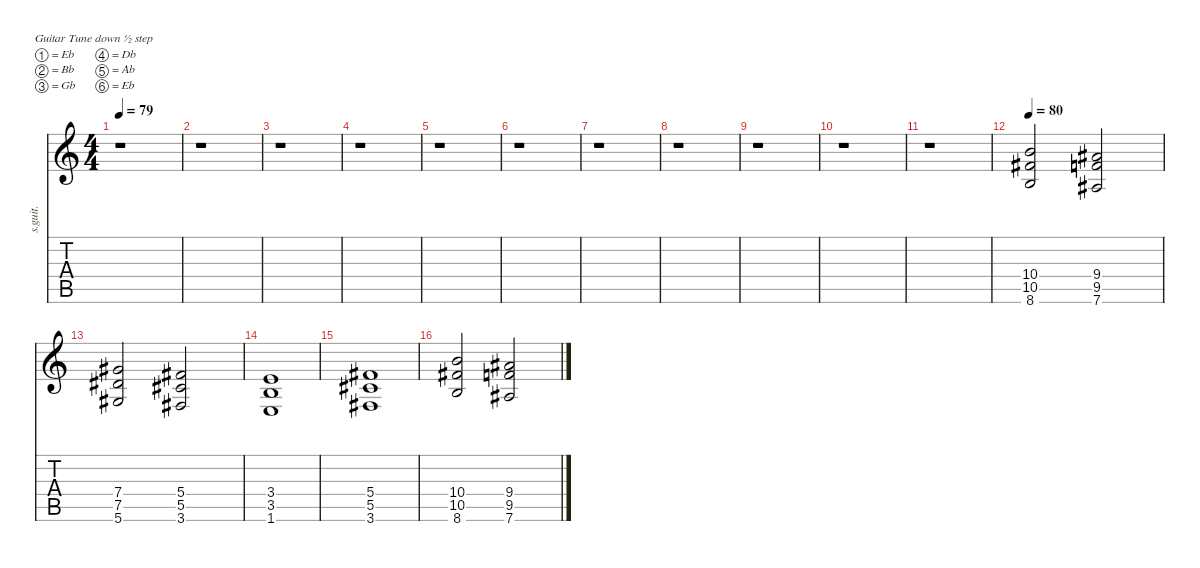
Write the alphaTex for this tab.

\defaultSystemsLayout 4
\hideDynamics
\bracketExtendMode nobrackets
\track ("Slash (Lead)" "s.guit.") {instrument distortionguitar}
\staff {score tabs}
\tuning (Eb4 Bb3 Gb3 Db3 Ab2 Eb2)
\ts (4 4)
\tempo 79
\clef g2
\ks c
r.1{dy f} |
r.1 |
r.1 |
r.1 |
r.1 |
r.1 |
r.1 |
r.1 |
r.1 |
r.1 |
r.1 |
\tempo 80
(10.4 10.5{acc #} 8.6).2{lyrics (0 "") lyrics (1 "") lyrics (2 "") lyrics (3 "") lyrics (4 "")} (9.4{acc #} 9.5 7.6{acc #}).2{lyrics (0 "") lyrics (1 "") lyrics (2 "") lyrics (3 "") lyrics (4 "")} |
(7.4{acc #} 7.5{acc #} 5.6{acc #}).2{lyrics (0 "") lyrics (1 "") lyrics (2 "") lyrics (3 "") lyrics (4 "")} (5.4{acc #} 5.5{acc #} 3.6{acc #}).2{lyrics (0 "") lyrics (1 "") lyrics (2 "") lyrics (3 "") lyrics (4 "")} |
(3.4 3.5 1.6).1{lyrics (0 "") lyrics (1 "") lyrics (2 "") lyrics (3 "") lyrics (4 "")} |
(5.4{acc #} 5.5{acc #} 3.6{acc #}).1{lyrics (0 "") lyrics (1 "") lyrics (2 "") lyrics (3 "") lyrics (4 "")} |
(10.4 10.5{acc #} 8.6).2{lyrics (0 "") lyrics (1 "") lyrics (2 "") lyrics (3 "") lyrics (4 "")} (9.4{acc #} 9.5 7.6{acc #}).2{lyrics (0 "") lyrics (1 "") lyrics (2 "") lyrics (3 "") lyrics (4 "")}
